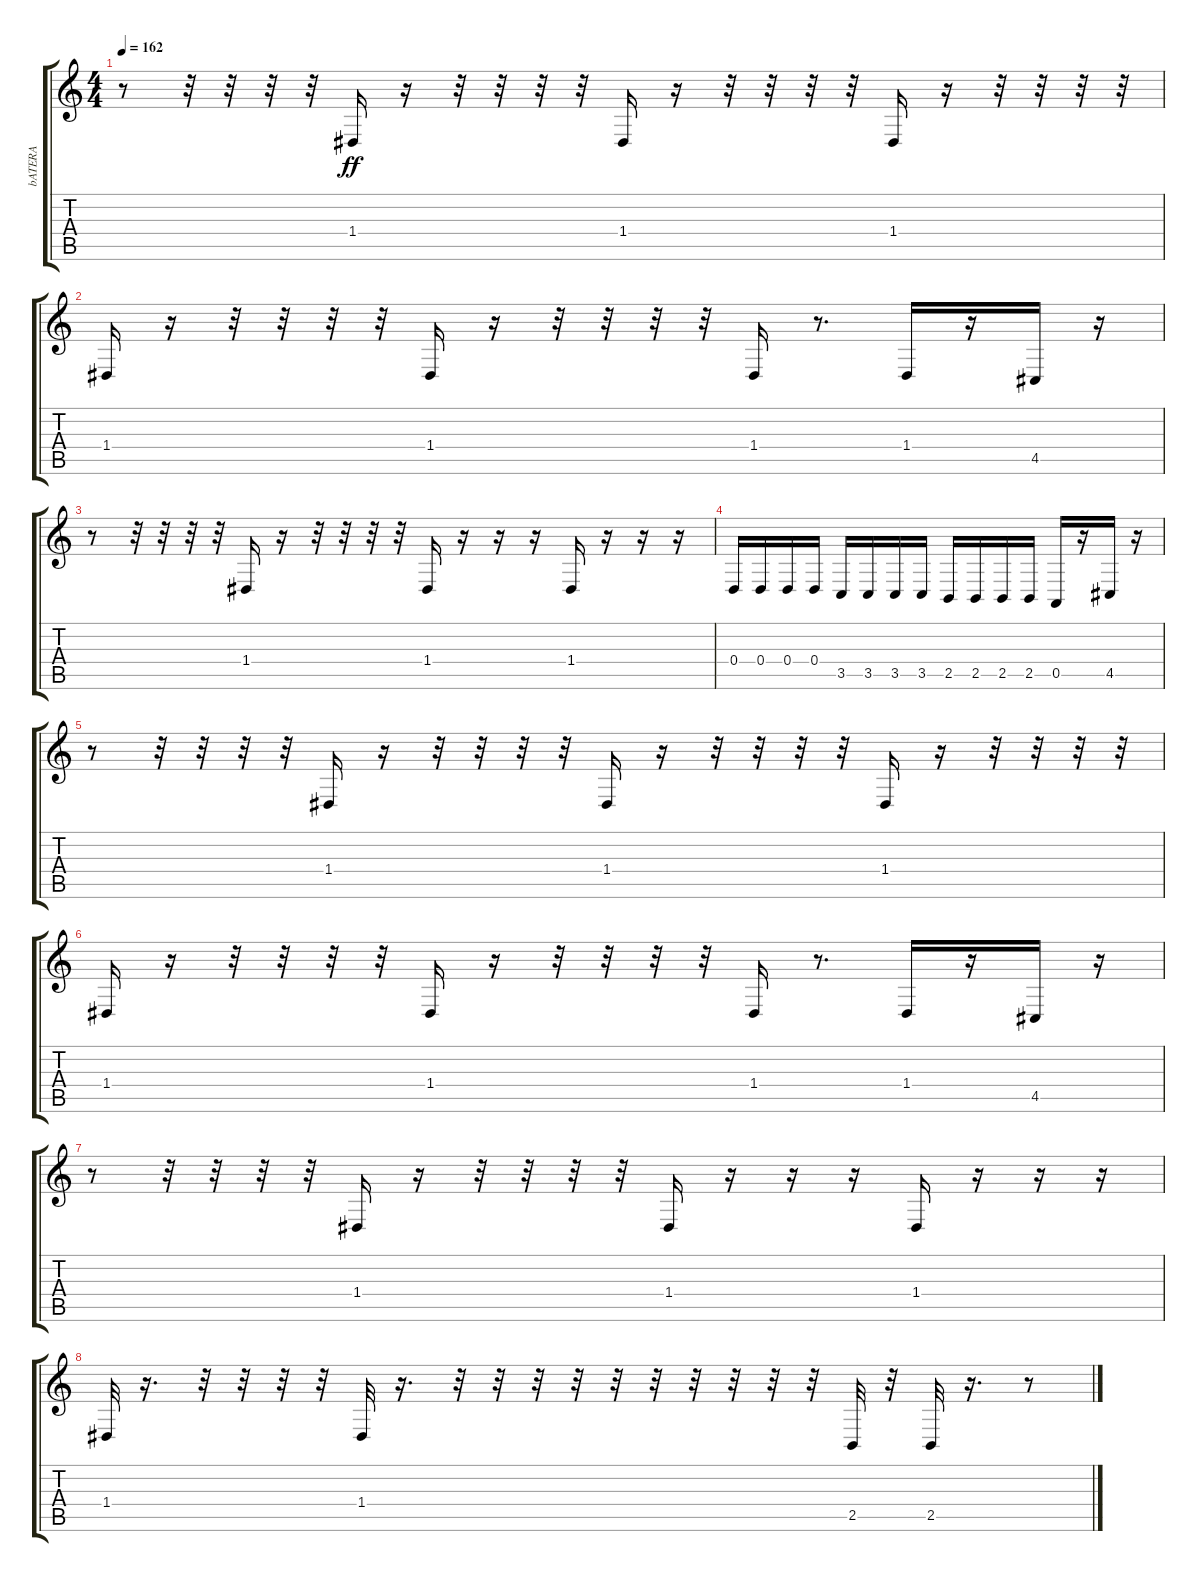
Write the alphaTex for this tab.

\track ("bATERA" "bATERA") {instrument rockorgan}
\staff {score tabs}
\tuning (E4 B3 G3 D3 A2 E2) {hide}
\ts (4 4)
\tempo 162
\clef g2
\ks c
r.8{dy ff} r.32 r.32 r.32 r.32 1.4.16 r.16 r.32 r.32 r.32 r.32 1.4.16 r.16 r.32 r.32 r.32 r.32 1.4.16 r.16 r.32 r.32 r.32 r.32 |
1.4.16 r.16 r.32 r.32 r.32 r.32 1.4.16 r.16 r.32 r.32 r.32 r.32 1.4.16 r.8{d} 1.4.16 r.16 4.5.16 r.16 |
r.8 r.32 r.32 r.32 r.32 1.4.16 r.16 r.32 r.32 r.32 r.32 1.4.16 r.16 r.16 r.16 1.4.16 r.16 r.16 r.16 |
0.4.16 0.4.16 0.4.16 0.4.16 3.5.16 3.5.16 3.5.16 3.5.16 2.5.16 2.5.16 2.5.16 2.5.16 0.5.16 r.16 4.5.16 r.16 |
r.8 r.32 r.32 r.32 r.32 1.4.16 r.16 r.32 r.32 r.32 r.32 1.4.16 r.16 r.32 r.32 r.32 r.32 1.4.16 r.16 r.32 r.32 r.32 r.32 |
1.4.16 r.16 r.32 r.32 r.32 r.32 1.4.16 r.16 r.32 r.32 r.32 r.32 1.4.16 r.8{d} 1.4.16 r.16 4.5.16 r.16 |
r.8 r.32 r.32 r.32 r.32 1.4.16 r.16 r.32 r.32 r.32 r.32 1.4.16 r.16 r.16 r.16 1.4.16 r.16 r.16 r.16 |
1.4.32 r.16{d} r.32 r.32 r.32 r.32 1.4.32 r.16{d} r.32 r.32 r.32 r.32 r.32 r.32 r.32 r.32 r.32 r.32 2.5.32 r.32 2.5.32 r.16{d} r.8
